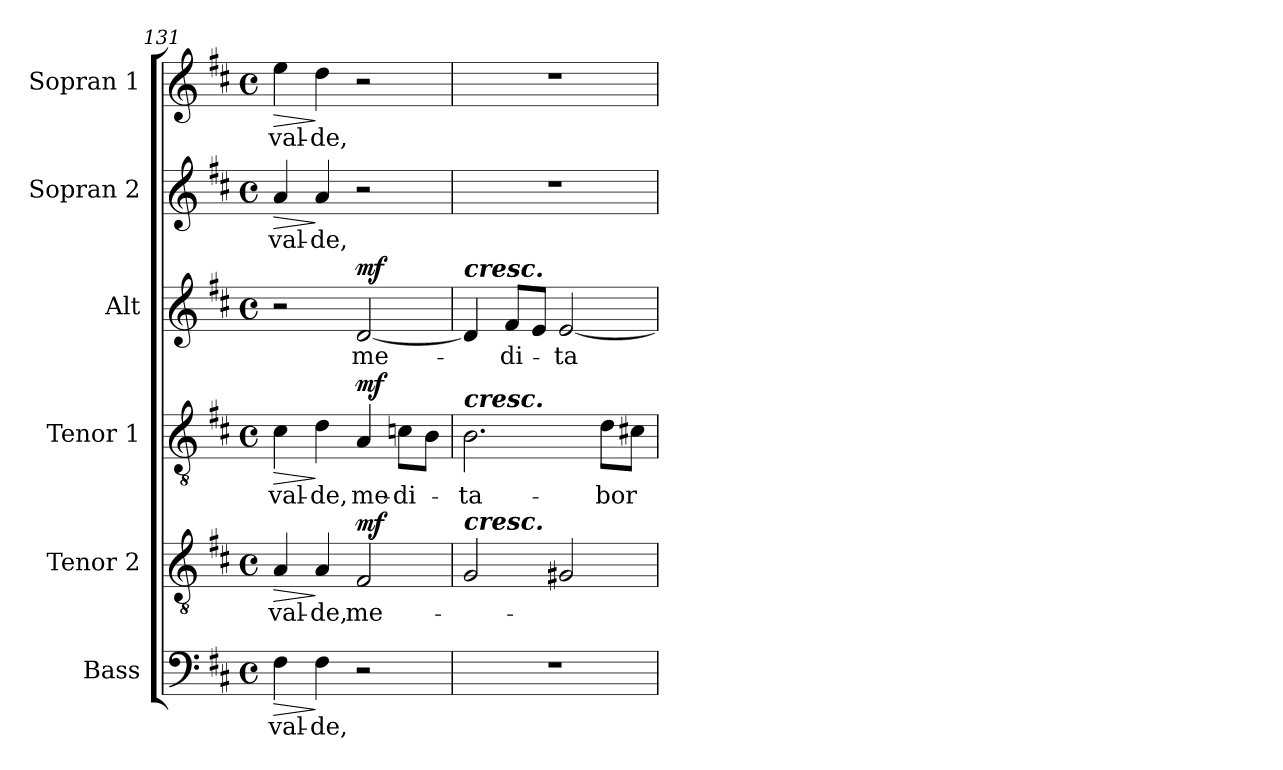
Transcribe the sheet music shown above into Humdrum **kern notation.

**kern	**text	**dynam	**kern	**text	**dynam	**kern	**text	**dynam	**kern	**text	**dynam	**kern	**text	**dynam	**kern	**text	**dynam
*part6	*part6	*part6	*part5	*part5	*part5	*part4	*part4	*part4	*part3	*part3	*part3	*part2	*part2	*part2	*part1	*part1	*part1
*staff6	*staff6	*staff6	*staff5	*staff5	*staff5	*staff4	*staff4	*staff4	*staff3	*staff3	*staff3	*staff2	*staff2	*staff2	*staff1	*staff1	*staff1
*I"Bass	*	*	*I"Tenor 2	*	*	*I"Tenor 1	*	*	*I"Alt	*	*	*I"Sopran 2	*	*	*I"Sopran 1	*	*
*I'B.	*	*	*I'T. 2	*	*	*I'T. 1	*	*	*I'A.	*	*	*I'S. 2	*	*	*I'S. 1	*	*
!!LO:PB:g=z
*clefF4	*	*	*clefGv2	*	*	*clefGv2	*	*	*clefG2	*	*	*clefG2	*	*	*clefG2	*	*
*k[f#c#]	*	*	*k[f#c#]	*	*	*k[f#c#]	*	*	*k[f#c#]	*	*	*k[f#c#]	*	*	*k[f#c#]	*	*
*D:	*	*	*D:	*	*	*D:	*	*	*D:	*	*	*D:	*	*	*D:	*	*
*M4/4	*	*	*M4/4	*	*	*M4/4	*	*	*M4/4	*	*	*M4/4	*	*	*M4/4	*	*
*met(c)	*	*	*met(c)	*	*	*met(c)	*	*	*met(c)	*	*	*met(c)	*	*	*met(c)	*	*
=131	=131	=131	=131	=131	=131	=131	=131	=131	=131	=131	=131	=131	=131	=131	=131	=131	=131
!	!LO:LY:b	!LO:HP:b	!	!LO:LY:b	!LO:HP:b	!	!LO:LY:b	!LO:HP:b	!	!	!	!	!LO:LY:b	!LO:HP:b	!	!LO:LY:b	!LO:HP:b
4F#\	val-	>	4A/	val-	>	4c#\	val-	>	2r	.	.	4a/	val-	>	4ee\	val-	>
!	!LO:LY:b	!	!	!LO:LY:b	!	!	!LO:LY:b	!	!	!	!	!	!LO:LY:b	!	!	!LO:LY:b	!
4F#\	-de,	]	4A/	-de,	]	4d\	-de,	]	.	.	.	4a/	-de,	]	4dd\	-de,	]
!	!	!	!	!LO:LY:b	!LO:DY:a	!	!LO:LY:b	!LO:DY:a	!	!LO:LY:b	!LO:DY:a	!	!	!	!	!	!
2r	.	.	2F#/	me-	mf	4A/	me-	mf	[2d/	me-	mf	2r	.	.	2r	.	.
!	!	!	!	!	!	!	!LO:LY:b	!	!	!	!	!	!	!	!	!	!
.	.	.	.	.	.	8cn\L	-di-	.	.	.	.	.	.	.	.	.	.
.	.	.	.	.	.	8B\J	.	.	.	.	.	.	.	.	.	.	.
=132	=132	=132	=132	=132	=132	=132	=132	=132	=132	=132	=132	=132	=132	=132	=132	=132	=132
!	!	!	!	!	!	!	!	!	!LO:TX:a:Bi:t=cresc.	!	!	!	!	!	!	!	!
!	!	!	!	!	!	!LO:TX:a:Bi:t=cresc.	!	!	!	!	!	!	!	!	!	!	!
!	!	!	!LO:TX:a:Bi:t=cresc.	!	!	!	!	!	!	!	!	!	!	!	!	!	!
!	!	!	!	!	!	!	!LO:LY:b	!	!	!	!	!	!	!	!	!	!
1r	.	.	2G/	.	.	2.B\	-ta-	.	4d/]	.	.	1r	.	.	1r	.	.
!	!	!	!	!	!	!	!	!	!	!LO:LY:b	!	!	!	!	!	!	!
.	.	.	.	.	.	.	.	.	8f#/L	-di-	.	.	.	.	.	.	.
.	.	.	.	.	.	.	.	.	8e/J	.	.	.	.	.	.	.	.
!	!	!	!	!	!	!	!	!	!	!LO:LY:b	!	!	!	!	!	!	!
.	.	.	2G#X/	.	.	.	.	.	[2e/	-ta-	.	.	.	.	.	.	.
!	!	!	!	!	!	!	!LO:LY:b	!	!	!	!	!	!	!	!	!	!
.	.	.	.	.	.	8d\L	-bor	.	.	.	.	.	.	.	.	.	.
.	.	.	.	.	.	8c#X\J	.	.	.	.	.	.	.	.	.	.	.
=	=	=	=	=	=	=	=	=	=	=	=	=	=	=	=	=	=
*-	*-	*-	*-	*-	*-	*-	*-	*-	*-	*-	*-	*-	*-	*-	*-	*-	*-
